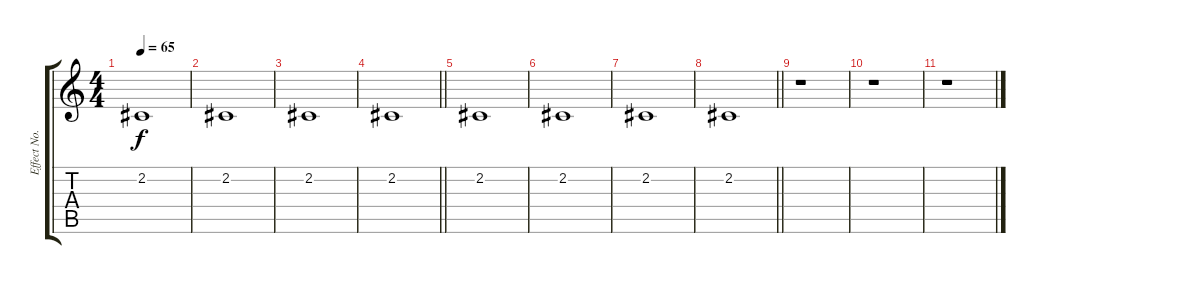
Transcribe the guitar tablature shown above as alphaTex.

\track ("Effect No. 2" "Effect No.") {instrument gunshot}
\staff {score tabs}
\tuning (E4 B3 G3 D3 A2 E2) {hide}
\ts (4 4)
\tempo 65
\clef g2
\ks c
2.2.1{dy f} |
2.2.1 |
2.2.1 |
\barLineRight lightlight
2.2.1 |
2.2.1 |
2.2.1 |
2.2.1 |
\barLineRight lightlight
2.2.1 |
r.1 |
r.1 |
r.1
